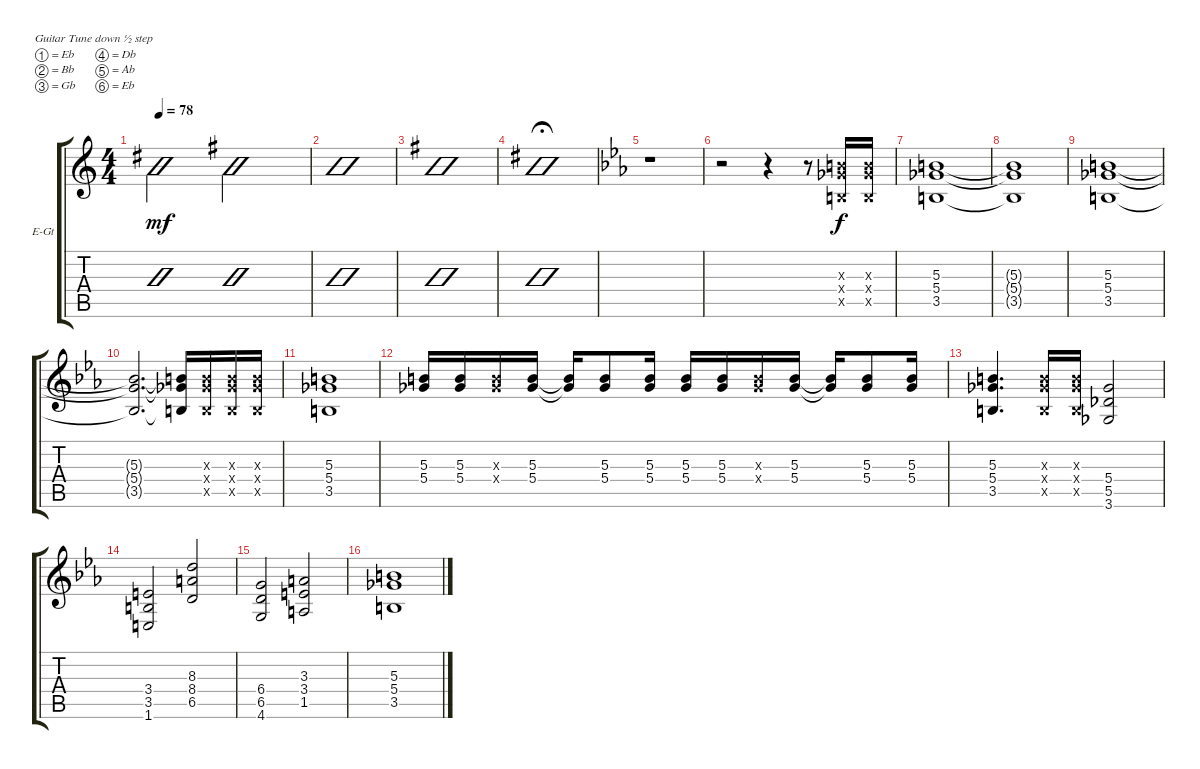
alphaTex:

\defaultSystemsLayout 4
\bracketExtendMode groupsimilarinstruments
\firstSystemTrackNameOrientation horizontal
\otherSystemsTrackNameOrientation horizontal
\track ("Electric Guitar 4" "E-Gt") {instrument electricguitarclean}
\staff {score tabs}
\tuning (Eb4 Bb3 Gb3 Db3 Ab2 Eb2)
\ts (4 4)
\tempo 78
\clef g2
\ks c
0.1.2{dy mf slashed} 3.1.2{slashed} |
1.1.1{slashed} |
3.1.1{slashed} |
0.1.1{fermata (medium 0.5) slashed} |
\ks eb
r.1 |
r.2 r.4 r.8 (5.3{x} 3.5{x} 5.4{x}).16{dy f} (3.5{x} 5.3{x} 5.4{x}).16 |
(5.3 5.4 3.5).1 |
(5.3{t} 5.4{t} 3.5{t}).1 |
(3.5 5.4 5.3).1 |
(3.5{t} 5.4{t} 5.3{t}).2{d} (3.5{t} 5.4{t} 5.3{t}).16 (5.3{x} 5.4{x} 3.5{x}).16 (3.5{x} 5.4{x} 5.3{x}).16 (5.3{x} 5.4{x} 3.5{x}).16 |
(3.5 5.4 5.3).1 |
(5.3 5.4).16 (5.4 5.3).16 (5.3{x} 5.4{x}).16 (5.3 5.4).16 (5.3{t} 5.4{t}).16 (5.4 5.3).8 (5.3 5.4).16 (5.4 5.3).16 (5.3 5.4).16 (5.4{x} 5.3{x}).16 (5.4 5.3).16 (5.4{t} 5.3{t}).16 (5.3 5.4).8 (5.4 5.3).16 |
(5.3 5.4 3.5).4{d} (3.5{x} 5.4{x} 5.3{x}).16 (5.3{x} 5.4{x} 3.5{x}).16 (3.6 5.5 5.4).2 |
(1.6 3.5 3.4).2 (6.5 8.4 8.3).2 |
(4.6 6.5 6.4).2 (1.5 3.4 3.3).2 |
(3.5 5.4 5.3).1
